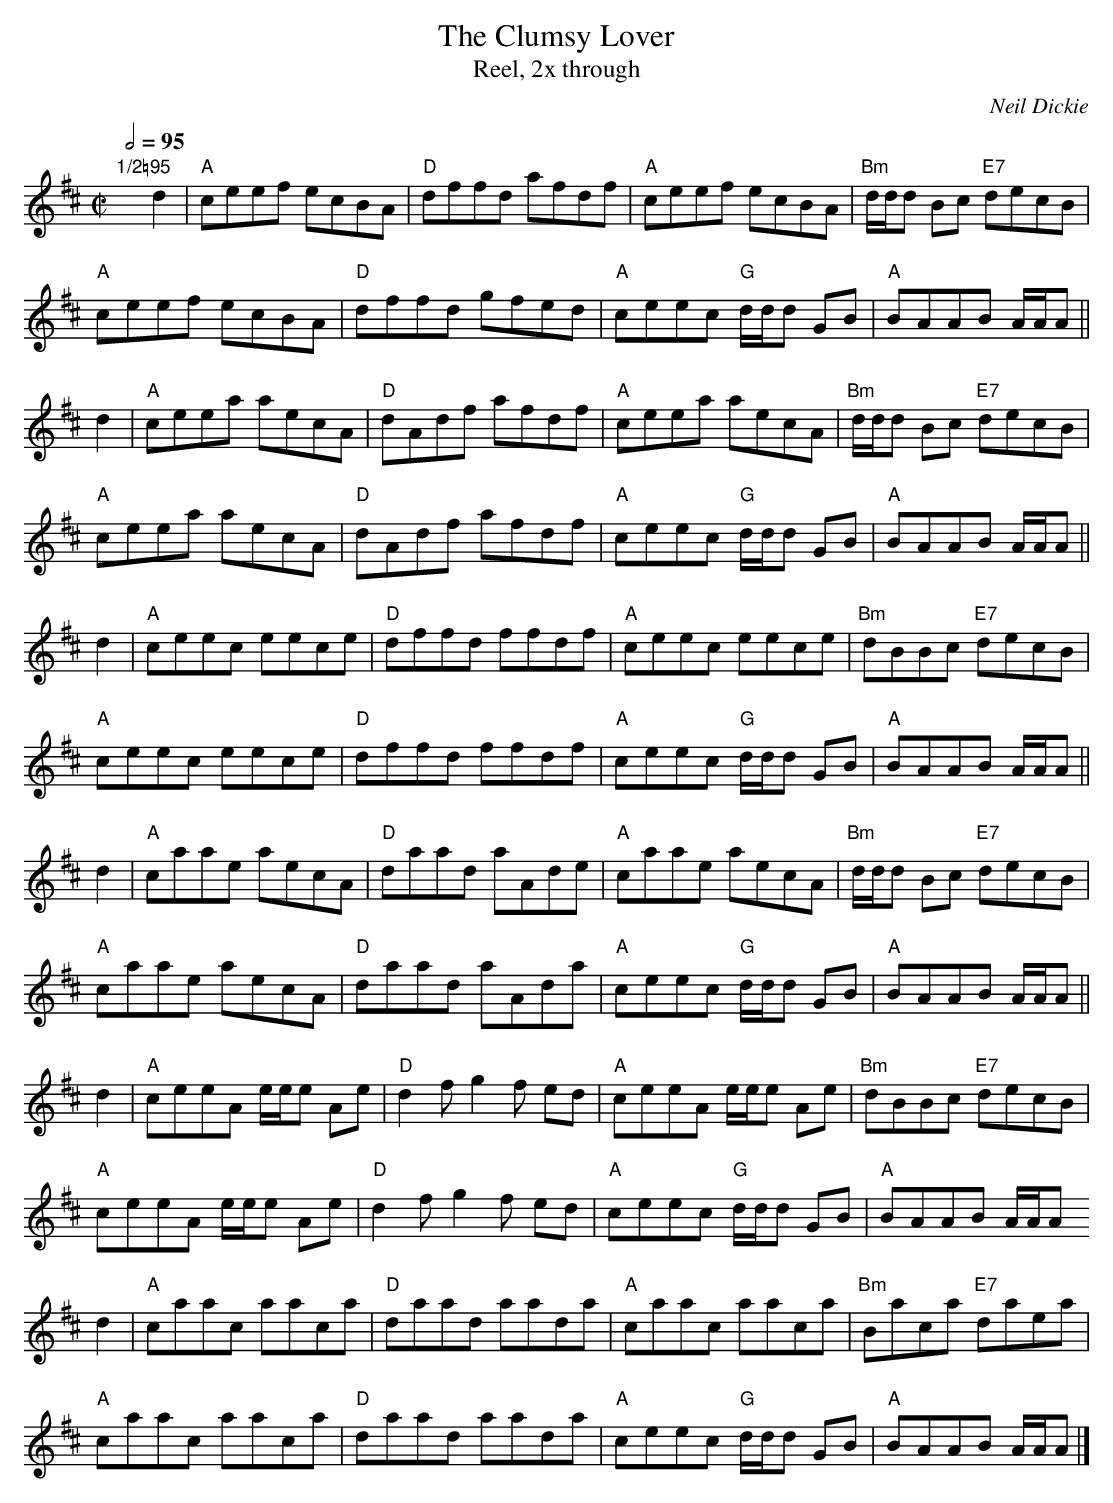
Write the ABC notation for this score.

X:1
T:The Clumsy Lover
T:Reel, 2x through
C:Neil Dickie
M:C|
Q:1/2=95
K:Amix
"1/2=95"yyd2|"A"ceef ecBA|"D"dffd afdf|"A"ceef ecBA|"Bm"d/d/d Bc "E7"decB|
"A"ceef ecBA|"D"dffd gfed|"A"ceec "G"d/d/d GB|"A"BAAB A/A/A||
d2|"A"ceea aecA|"D"dAdf afdf|"A"ceea aecA|"Bm"d/d/d Bc "E7"decB|
"A"ceea aecA|"D"dAdf afdf|"A"ceec "G"d/d/d GB|"A"BAAB A/A/A||
d2|"A"ceec eece|"D"dffd ffdf|"A"ceec eece|"Bm"dBBc "E7"decB|
"A"ceec eece|"D"dffd ffdf|"A"ceec "G"d/d/d GB|"A"BAAB A/A/A||
d2|"A"caae aecA|"D"daad aAde|"A"caae aecA|"Bm"d/d/d Bc "E7"decB|
"A"caae aecA|"D"daad aAda|"A"ceec "G"d/d/d GB|"A"BAAB A/A/A||
d2|"A"ceeA e/e/e Ae|"D"d2 f g2 f ed|"A"ceeA e/e/e Ae|"Bm"dBBc "E7"decB|
"A"ceeA e/e/e Ae|"D"d2 f g2 f ed|"A"ceec "G"d/d/d GB|"A"BAAB A/A/A
d2|"A"caac aaca|"D"daad aada|"A"caac aaca|"Bm"Baca "E7"daea|
"A"caac aaca|"D"daad aada|"A"ceec "G"d/d/d GB|"A"BAAB A/A/A|]
